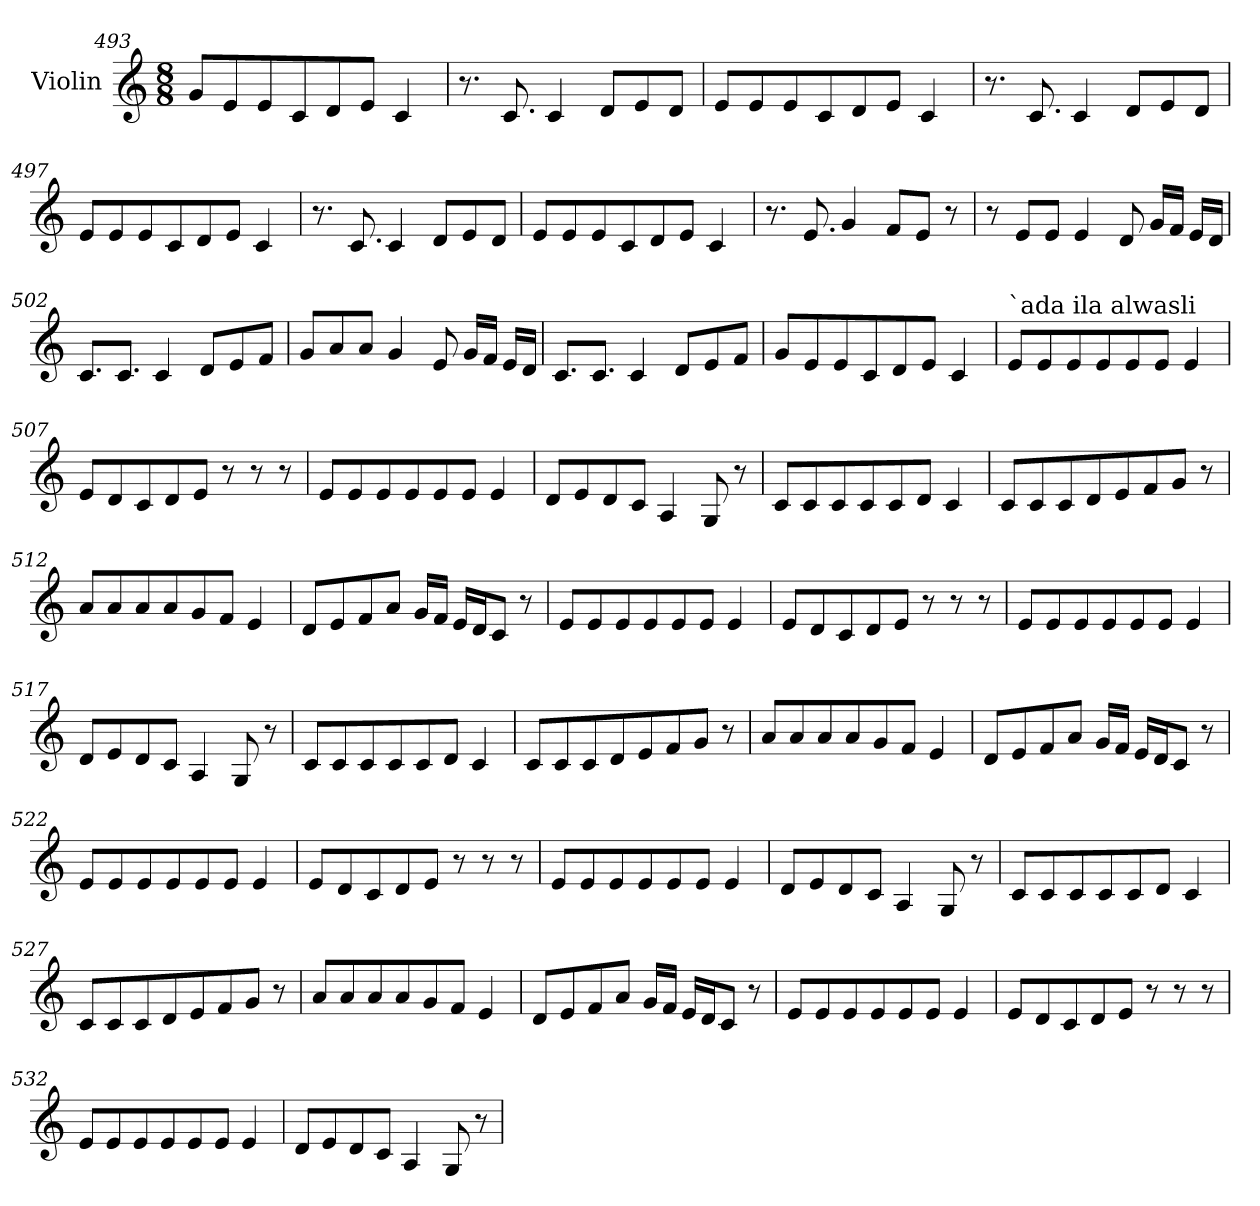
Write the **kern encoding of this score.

**kern
*part1
*staff1
*I"Violin
*clefG2
*k[]
*C:
*M8/8
=493
8g/L
8e/
8e/
8c/
8d/
8e/J
4c/
=494
8.r
8.c/
4c/
8d/L
8e/
8d/J
!!LO:PB:g=z
=495
8e/L
8e/
8e/
8c/
8d/
8e/J
4c/
!!LO:PB:g=z
=496
8.r
8.c/
4c/
8d/L
8e/
8d/J
=497
8e/L
8e/
8e/
8c/
8d/
8e/J
4c/
=498
8.r
8.c/
4c/
8d/L
8e/
8d/J
!!LO:PB:g=z
=499
8e/L
8e/
8e/
8c/
8d/
8e/J
4c/
!!LO:PB:g=z
=500
8.r
8.e/
4g/
8f/L
8e/J
8r
=501
8r
8e/L
8e/J
4e/
8d/
16g/LL
16f/JJ
16e/LL
16d/JJ
=502
8.c/L
8.c/J
4c/
8d/L
8e/
8f/J
!!LO:PB:g=z
=503
8g/L
8a/
8a/J
4g/
8e/
16g/LL
16f/JJ
16e/LL
16d/JJ
!!LO:PB:g=z
=504
8.c/L
8.c/J
4c/
8d/L
8e/
8f/J
=505
8g/L
8e/
8e/
8c/
8d/
8e/J
4c/
=506
!LO:TX:a:t=`ada ila alwasli
8e/L
8e/
8e/
8e/
8e/
8e/J
4e/
!!LO:PB:g=z
=507
8e/L
8d/
8c/
8d/
8e/J
8r
8r
8r
!!LO:PB:g=z
=508
8e/L
8e/
8e/
8e/
8e/
8e/J
4e/
=509
8d/L
8e/
8d/
8c/J
4A/
8G/
8r
=510
8c/L
8c/
8c/
8c/
8c/
8d/J
4c/
!!LO:PB:g=z
=511
8c/L
8c/
8c/
8d/
8e/
8f/
8g/J
8r
!!LO:PB:g=z
=512
8a/L
8a/
8a/
8a/
8g/
8f/J
4e/
=513
8d/L
8e/
8f/
8a/J
16g/LL
16f/JJ
16e/LL
16d/J
8c/J
8r
=514
8e/L
8e/
8e/
8e/
8e/
8e/J
4e/
=515
8e/L
8d/
8c/
8d/
8e/J
8r
8r
8r
!!LO:PB:g=z
=516
8e/L
8e/
8e/
8e/
8e/
8e/J
4e/
=517
8d/L
8e/
8d/
8c/J
4A/
8G/
8r
=518
8c/L
8c/
8c/
8c/
8c/
8d/J
4c/
!!LO:PB:g=z
=519
8c/L
8c/
8c/
8d/
8e/
8f/
8g/J
8r
!!LO:PB:g=z
=520
8a/L
8a/
8a/
8a/
8g/
8f/J
4e/
=521
8d/L
8e/
8f/
8a/J
16g/LL
16f/JJ
16e/LL
16d/J
8c/J
8r
=522
8e/L
8e/
8e/
8e/
8e/
8e/J
4e/
!!LO:PB:g=z
=523
8e/L
8d/
8c/
8d/
8e/J
8r
8r
8r
!!LO:PB:g=z
=524
8e/L
8e/
8e/
8e/
8e/
8e/J
4e/
=525
8d/L
8e/
8d/
8c/J
4A/
8G/
8r
=526
8c/L
8c/
8c/
8c/
8c/
8d/J
4c/
!!LO:PB:g=z
=527
8c/L
8c/
8c/
8d/
8e/
8f/
8g/J
8r
!!LO:PB:g=z
=528
8a/L
8a/
8a/
8a/
8g/
8f/J
4e/
=529
8d/L
8e/
8f/
8a/J
16g/LL
16f/JJ
16e/LL
16d/J
8c/J
8r
=530
8e/L
8e/
8e/
8e/
8e/
8e/J
4e/
!!LO:PB:g=z
=531
8e/L
8d/
8c/
8d/
8e/J
8r
8r
8r
!!LO:PB:g=z
=532
8e/L
8e/
8e/
8e/
8e/
8e/J
4e/
=533
8d/L
8e/
8d/
8c/J
4A/
8G/
8r
=
*-
